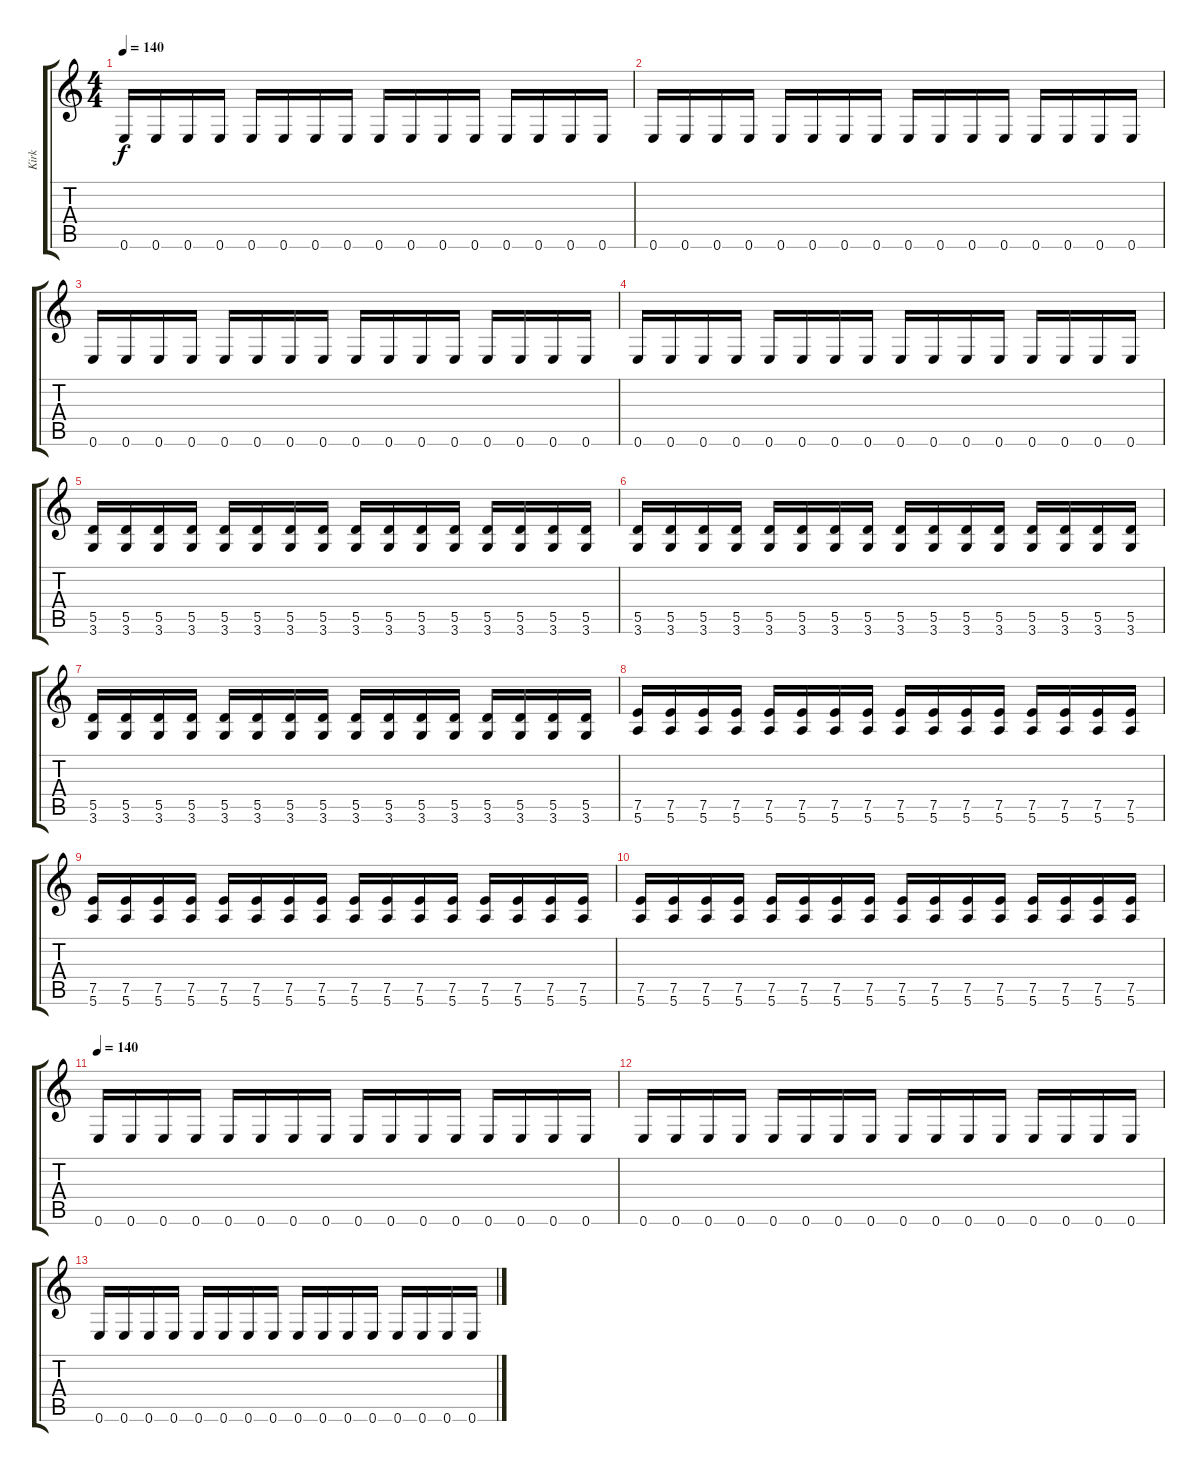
\track ("Kirk" "Kirk") {instrument distortionguitar}
\staff {score tabs}
\tuning (E4 B3 G3 D3 A2 E2) {hide}
\ts (4 4)
\tempo 140
\clef g2
\ks c
0.6.16{dy f} 0.6.16 0.6.16 0.6.16 0.6.16 0.6.16 0.6.16 0.6.16 0.6.16 0.6.16 0.6.16 0.6.16 0.6.16 0.6.16 0.6.16 0.6.16 |
0.6.16 0.6.16 0.6.16 0.6.16 0.6.16 0.6.16 0.6.16 0.6.16 0.6.16 0.6.16 0.6.16 0.6.16 0.6.16 0.6.16 0.6.16 0.6.16 |
0.6.16 0.6.16 0.6.16 0.6.16 0.6.16 0.6.16 0.6.16 0.6.16 0.6.16 0.6.16 0.6.16 0.6.16 0.6.16 0.6.16 0.6.16 0.6.16 |
0.6.16 0.6.16 0.6.16 0.6.16 0.6.16 0.6.16 0.6.16 0.6.16 0.6.16 0.6.16 0.6.16 0.6.16 0.6.16 0.6.16 0.6.16 0.6.16 |
(5.5 3.6).16 (5.5 3.6).16 (5.5 3.6).16 (5.5 3.6).16 (5.5 3.6).16 (5.5 3.6).16 (5.5 3.6).16 (5.5 3.6).16 (5.5 3.6).16 (5.5 3.6).16 (5.5 3.6).16 (5.5 3.6).16 (5.5 3.6).16 (5.5 3.6).16 (5.5 3.6).16 (5.5 3.6).16 |
(5.5 3.6).16 (5.5 3.6).16 (5.5 3.6).16 (5.5 3.6).16 (5.5 3.6).16 (5.5 3.6).16 (5.5 3.6).16 (5.5 3.6).16 (5.5 3.6).16 (5.5 3.6).16 (5.5 3.6).16 (5.5 3.6).16 (5.5 3.6).16 (5.5 3.6).16 (5.5 3.6).16 (5.5 3.6).16 |
(5.5 3.6).16 (5.5 3.6).16 (5.5 3.6).16 (5.5 3.6).16 (5.5 3.6).16 (5.5 3.6).16 (5.5 3.6).16 (5.5 3.6).16 (5.5 3.6).16 (5.5 3.6).16 (5.5 3.6).16 (5.5 3.6).16 (5.5 3.6).16 (5.5 3.6).16 (5.5 3.6).16 (5.5 3.6).16 |
(7.5 5.6).16 (7.5 5.6).16 (7.5 5.6).16 (7.5 5.6).16 (7.5 5.6).16 (7.5 5.6).16 (7.5 5.6).16 (7.5 5.6).16 (7.5 5.6).16 (7.5 5.6).16 (7.5 5.6).16 (7.5 5.6).16 (7.5 5.6).16 (7.5 5.6).16 (7.5 5.6).16 (7.5 5.6).16 |
(7.5 5.6).16 (7.5 5.6).16 (7.5 5.6).16 (7.5 5.6).16 (7.5 5.6).16 (7.5 5.6).16 (7.5 5.6).16 (7.5 5.6).16 (7.5 5.6).16 (7.5 5.6).16 (7.5 5.6).16 (7.5 5.6).16 (7.5 5.6).16 (7.5 5.6).16 (7.5 5.6).16 (7.5 5.6).16 |
(7.5 5.6).16 (7.5 5.6).16 (7.5 5.6).16 (7.5 5.6).16 (7.5 5.6).16 (7.5 5.6).16 (7.5 5.6).16 (7.5 5.6).16 (7.5 5.6).16 (7.5 5.6).16 (7.5 5.6).16 (7.5 5.6).16 (7.5 5.6).16 (7.5 5.6).16 (7.5 5.6).16 (7.5 5.6).16 |
\tempo 140
0.6.16 0.6.16 0.6.16 0.6.16 0.6.16 0.6.16 0.6.16 0.6.16 0.6.16 0.6.16 0.6.16 0.6.16 0.6.16 0.6.16 0.6.16 0.6.16 |
0.6.16 0.6.16 0.6.16 0.6.16 0.6.16 0.6.16 0.6.16 0.6.16 0.6.16 0.6.16 0.6.16 0.6.16 0.6.16 0.6.16 0.6.16 0.6.16 |
0.6.16 0.6.16 0.6.16 0.6.16 0.6.16 0.6.16 0.6.16 0.6.16 0.6.16 0.6.16 0.6.16 0.6.16 0.6.16 0.6.16 0.6.16 0.6.16
